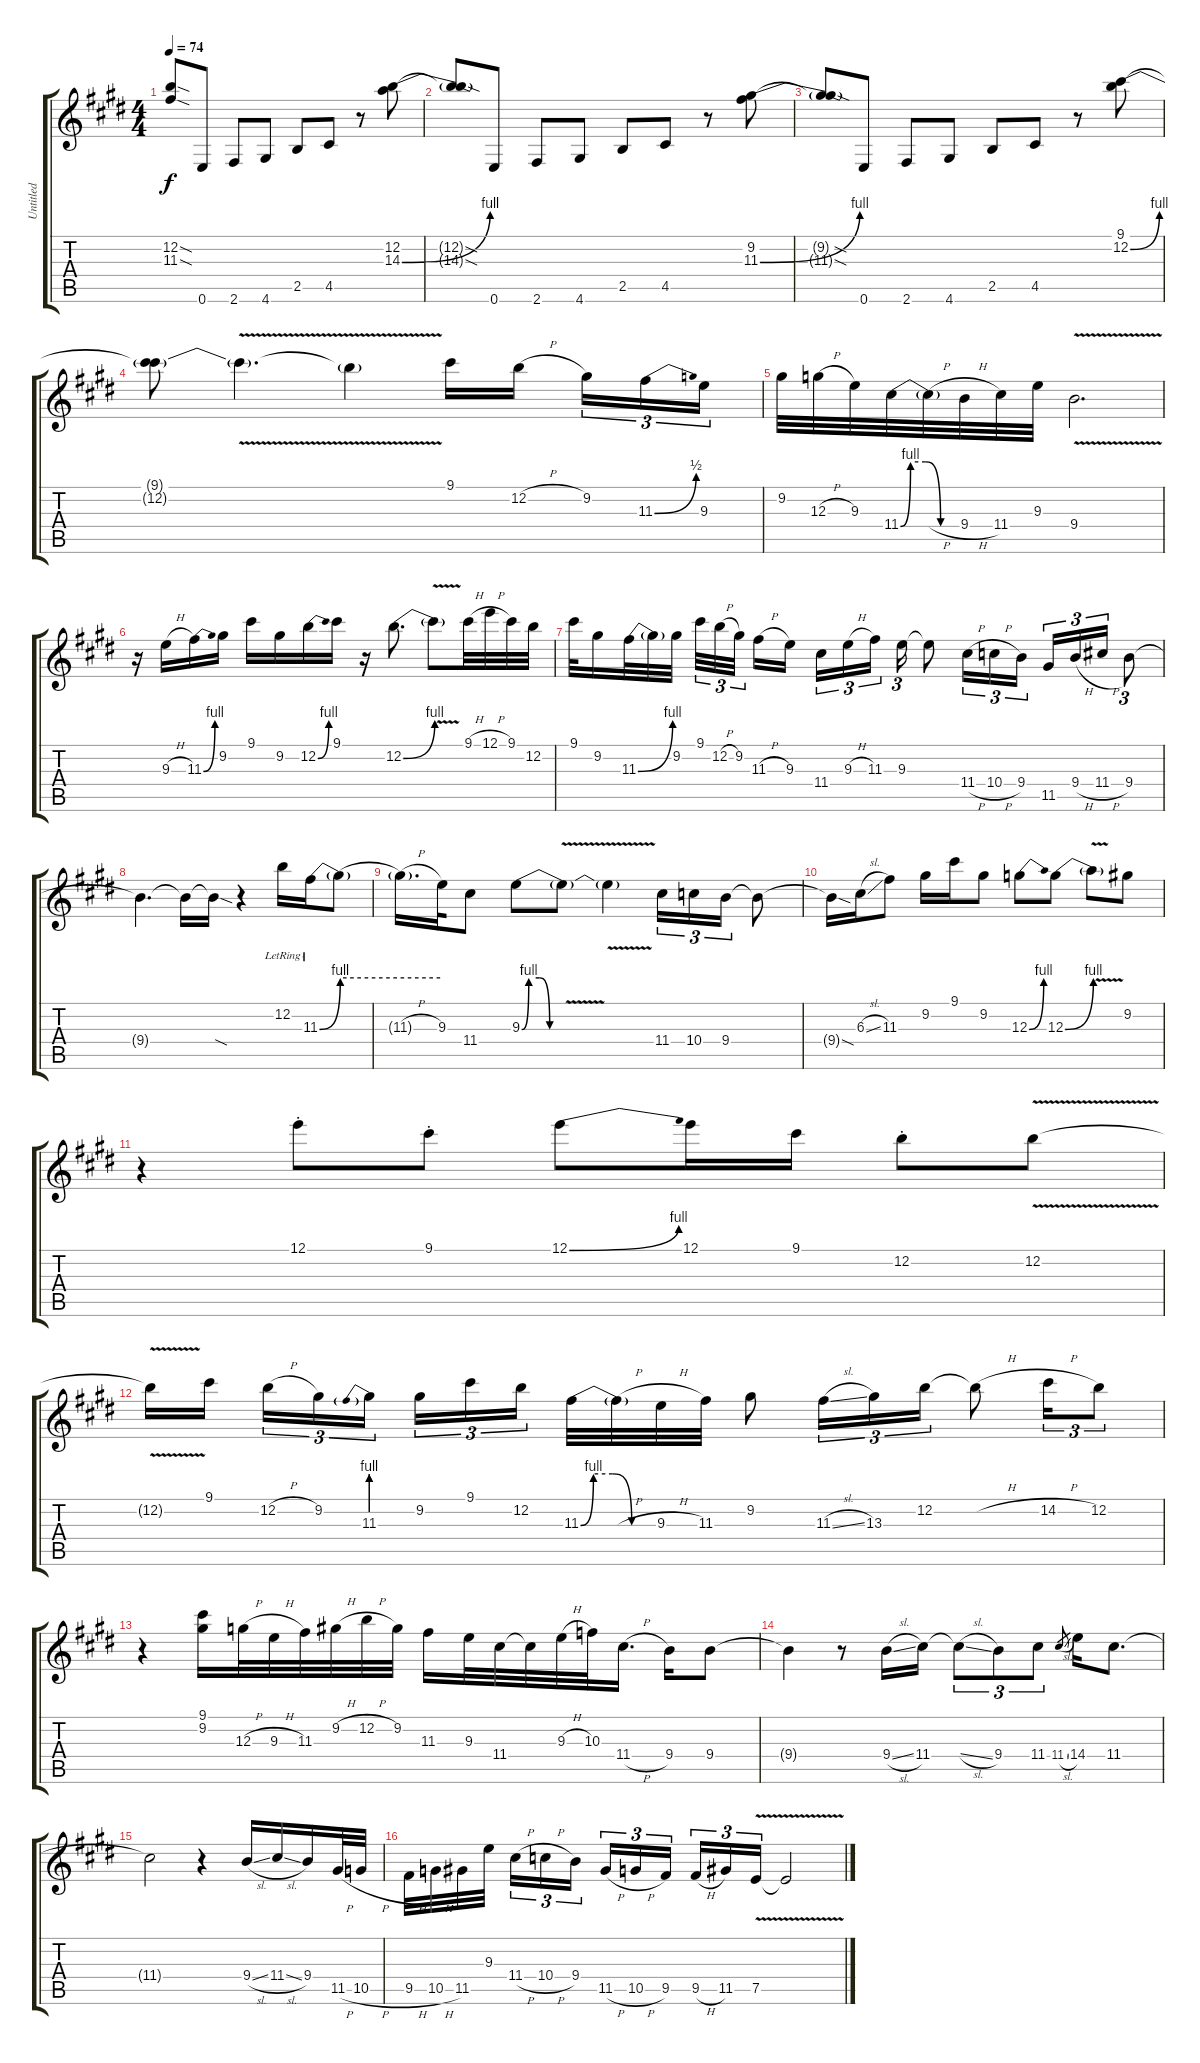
\track ("Untitled" "Untitled") {instrument distortionguitar}
\staff {score tabs}
\tuning (E4 B3 G3 D3 A2 E2) {hide}
\ts (4 4)
\tempo 74
\clef g2
\ks e
(12.2{sod t} 11.3{sod t}).8{dy f} 0.6.8 2.6.8 4.6.8 2.5.8 4.5.8 r.8 (12.2 14.3{be (bend 0 0 60 4)}).8 |
\ks c#minor
(12.2{sod t} 14.3{sod t}).8 0.6.8 2.6.8 4.6.8 2.5.8 4.5.8 r.8 (9.2 11.3{be (bend 0 0 60 4)}).8 |
(9.2{sod t} 11.3{sod t}).8 0.6.8 2.6.8 4.6.8 2.5.8 4.5.8 r.8 (9.1 12.2{be (bend 0 0 60 4)}).8 |
\ks e
(9.1{t} 12.2{t}).8 12.2{v t}.4{d} 12.2{v t}.4 9.1.16 12.2{h}.16{beam splitsecondary} 9.2.16{tu (3 2)} 11.3{be (bend 0 0 60 2)}.16{tu (3 2)} 9.3.16{tu (3 2)} |
\ks c#minor
9.2.32 12.3{h}.32 9.3.32 11.4{be (custom 0 0 10 4 25 4 40 0 60 0)}.32 11.4{h t}.32 9.4{h}.32 11.4.32 9.3.32 9.4{v}.2{d} |
\ks e
r.16 9.3{h}.16 11.3{be (bend 0 0 60 4)}.16 9.2.16 9.1.16 9.2.16 12.2{be (bend 0 0 60 4)}.16 9.1.16 r.16 12.2{be (bend 0 0 60 4)}.8{d} 12.2{v t}.8 9.1{h}.32 12.1{h}.32 9.1.32 12.2.32 |
\ks c#minor
9.1.32 9.2.16 11.3{be (bend 0 0 60 4)}.32 11.3{t}.32 9.2.32{beam splitsecondary} 9.1.32{tu (3 2)} 12.2{h}.32{tu (3 2)} 9.2.32{tu (3 2)} 11.3{h}.16 9.3.16{beam splitsecondary} 11.4.16{tu (3 2)} 9.3{h}.16{tu (3 2)} 11.3.16{tu (3 2)} 9.3.16{tu (3 2)} 9.3{t}.8 11.4{h}.16{tu (3 2)} 10.4{h}.16{tu (3 2)} 9.4.16{tu (3 2) beam splitsecondary} 11.5.16{tu (3 2)} 9.4{h}.16{tu (3 2)} 11.4{h}.16{tu (3 2)} 9.4.8{tu (3 2)} |
\ks e
9.4{t}.4{d} 9.4{t}.16 9.4{sod t}.16 r.4 12.2{lr}.16 11.3{be (bend 0 0 60 4) lr}.16 11.3{be (hold 0 4 60 4) t}.8 |
\ks c#minor
11.3{h t}.16{d} 9.3.32 11.4.8 9.3{be (custom 0 0 10 4 25 4 40 0 60 0)}.8 9.3{v t}.8 9.3{v t}.4 11.4.16{tu (3 2)} 10.4.16{tu (3 2)} 9.4.16{tu (3 2)} 9.4{t}.8 |
\ks e
9.4{sod t}.16 6.3{sl}.16 11.3.8 9.2.16 9.1.16 9.2.8 12.3{be (bend 0 0 60 4)}.8 12.3{be (bend 0 0 60 4)}.8 12.3{v t}.8 9.2.8 |
\ks c#minor
r.4 12.1{st}.8 9.1{st}.8 12.1{be (bend 0 0 60 4)}.8 12.1.16 9.1.16 12.2{st}.8 12.2{v}.8 |
\ks e
12.2{t}.16 9.1.16{beam splitsecondary} 12.2{h}.16{tu (3 2)} 9.2.16{tu (3 2)} 11.3{be (prebend 0 4 60 4)}.16{tu (3 2)} 9.2.16{tu (3 2)} 9.1.16{tu (3 2)} 12.2.16{tu (3 2) beam splitsecondary} 11.3{be (custom 0 0 10 4 25 4 40 0 60 0)}.32 11.3{h t}.32 9.3{h}.32 11.3.32 9.2.8 11.3{sl}.16{tu (3 2)} 13.3.16{tu (3 2)} 12.2.16{tu (3 2)} 12.2{h t}.8 14.2{h}.16{tu (3 2)} 12.2.8{tu (3 2)} |
\ks c#minor
r.4 (9.1 9.2).16 12.3{h}.32 9.3{h}.32 11.3.32 9.2{h}.32 12.2{h}.32 9.2.32 11.3.16 9.3.32 11.4.32 11.4{t}.32 9.3{h}.32 10.3.32 11.4{h}.16{d} 9.4.16 9.4.8 |
\ks e
9.4{t}.4 r.8 9.4{sl}.16 11.4.16 11.4{sl t}.8{tu (3 2)} 9.4.8{tu (3 2)} 11.4.8{tu (3 2)} 11.4{sl}.8{gr} 14.4.16 11.4.8{d} |
\ks c#minor
11.4{t}.2 r.4 9.4{sl}.16 11.4{sl}.16 9.4.16 11.5{h}.32 10.5{h}.32 |
\ks e
9.5{h}.32 10.5{h}.32 11.5.32 9.3.32{beam splitsecondary} 11.4{h}.16{tu (3 2)} 10.4{h}.16{tu (3 2)} 9.4.16{tu (3 2)} 11.5{h}.16{tu (3 2)} 10.5{h}.16{tu (3 2)} 9.5.16{tu (3 2) beam splitsecondary} 9.5{h}.16{tu (3 2)} 11.5.16{tu (3 2)} 7.5{v}.16{tu (3 2)} 7.5{v t}.2
